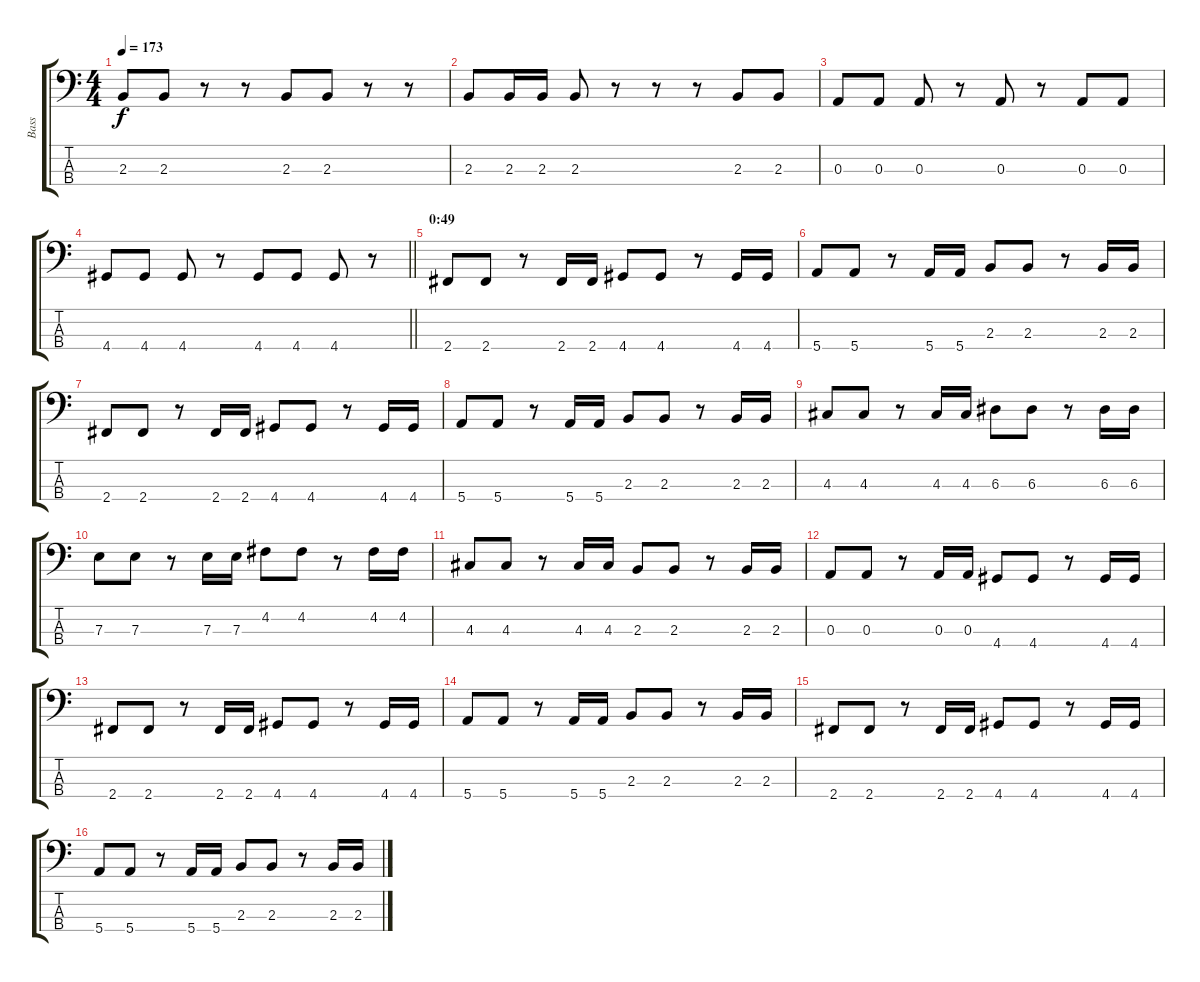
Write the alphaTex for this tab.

\track ("Bass" "Bass") {instrument synthbass1}
\staff {score tabs}
\tuning (G2 D2 A1 E1) {hide}
\ts (4 4)
\tempo 173
\clef f4
\ks c
2.3.8{dy f} 2.3.8 r.8 r.8 2.3.8 2.3.8 r.8 r.8 |
2.3.8 2.3.16 2.3.16 2.3.8 r.8 r.8 r.8 2.3.8 2.3.8 |
0.3.8 0.3.8 0.3.8 r.8 0.3.8 r.8 0.3.8 0.3.8 |
\barLineRight lightlight
4.4.8 4.4.8 4.4.8 r.8 4.4.8 4.4.8 4.4.8 r.8 |
\section ("" "0:49")
2.4.8 2.4.8 r.8 2.4.16 2.4.16 4.4.8 4.4.8 r.8 4.4.16 4.4.16 |
5.4.8 5.4.8 r.8 5.4.16 5.4.16 2.3.8 2.3.8 r.8 2.3.16 2.3.16 |
2.4.8 2.4.8 r.8 2.4.16 2.4.16 4.4.8 4.4.8 r.8 4.4.16 4.4.16 |
5.4.8 5.4.8 r.8 5.4.16 5.4.16 2.3.8 2.3.8 r.8 2.3.16 2.3.16 |
4.3.8 4.3.8 r.8 4.3.16 4.3.16 6.3.8 6.3.8 r.8 6.3.16 6.3.16 |
7.3.8 7.3.8 r.8 7.3.16 7.3.16 4.2.8 4.2.8 r.8 4.2.16 4.2.16 |
4.3.8 4.3.8 r.8 4.3.16 4.3.16 2.3.8 2.3.8 r.8 2.3.16 2.3.16 |
0.3.8 0.3.8 r.8 0.3.16 0.3.16 4.4.8 4.4.8 r.8 4.4.16 4.4.16 |
2.4.8 2.4.8 r.8 2.4.16 2.4.16 4.4.8 4.4.8 r.8 4.4.16 4.4.16 |
5.4.8 5.4.8 r.8 5.4.16 5.4.16 2.3.8 2.3.8 r.8 2.3.16 2.3.16 |
2.4.8 2.4.8 r.8 2.4.16 2.4.16 4.4.8 4.4.8 r.8 4.4.16 4.4.16 |
5.4.8 5.4.8 r.8 5.4.16 5.4.16 2.3.8 2.3.8 r.8 2.3.16 2.3.16
